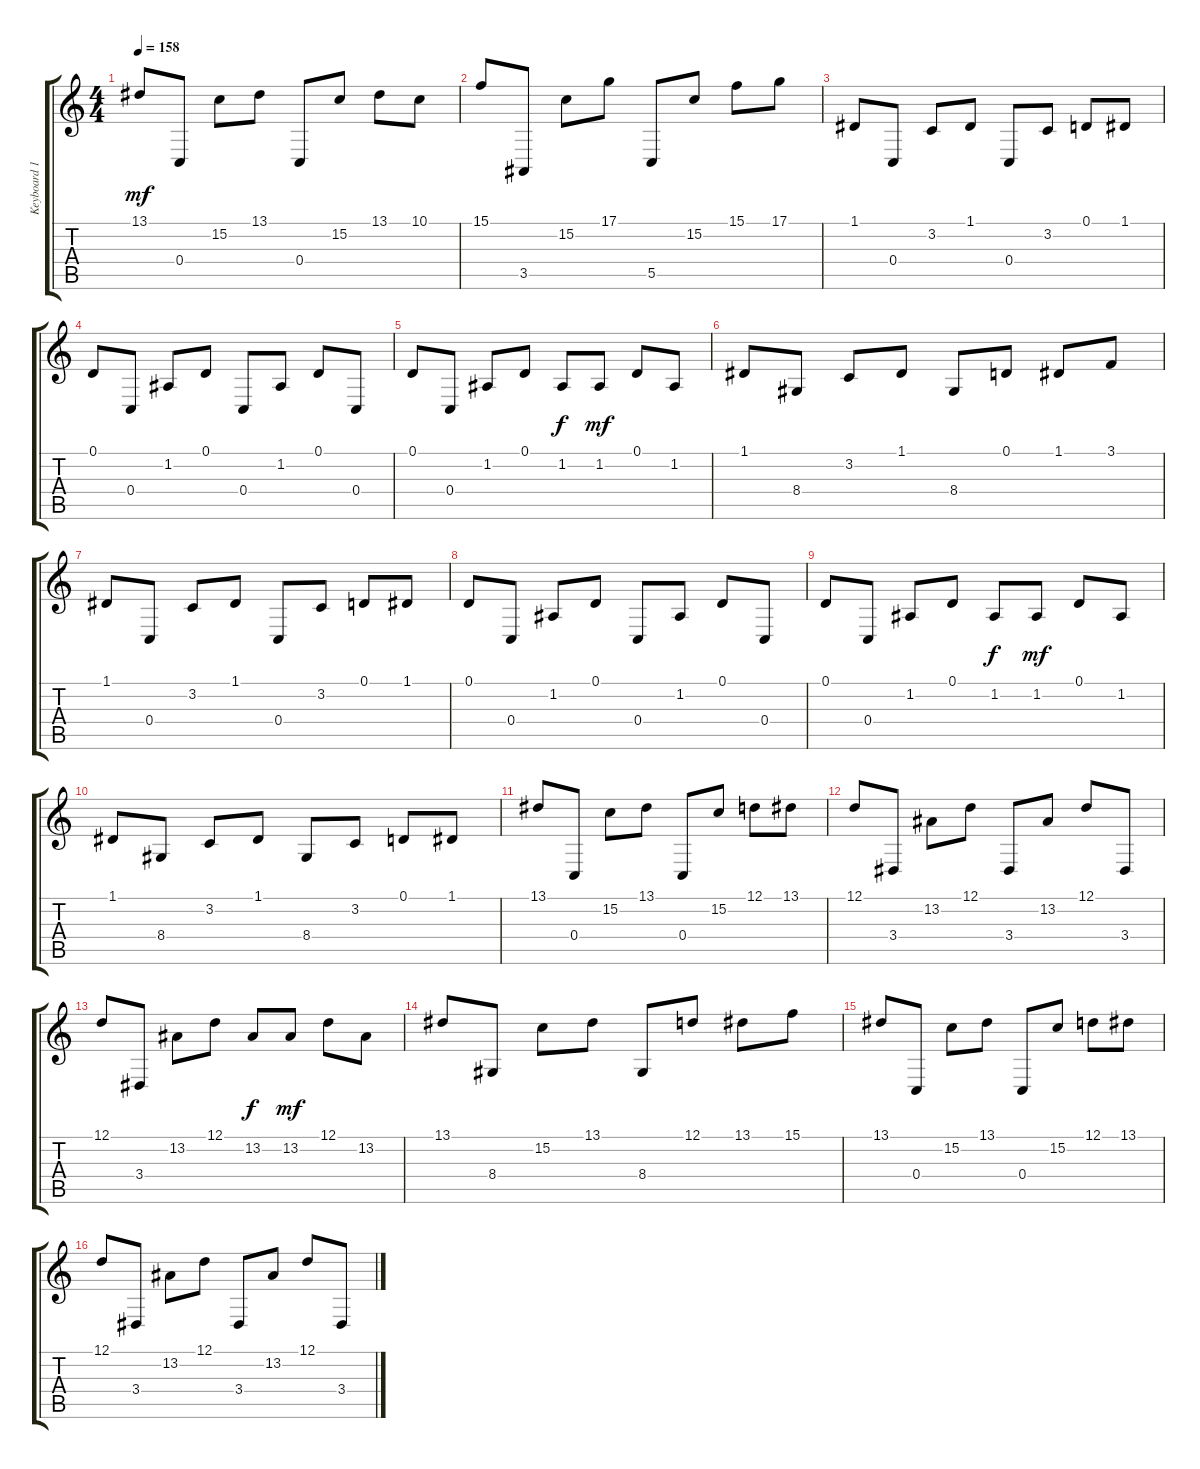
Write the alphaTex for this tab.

\track ("Keyboard 1" "Keyboard 1") {instrument lead2sawtooth}
\staff {score tabs}
\tuning (D4 A3 F3 C3 G2 C2) {hide}
\ts (4 4)
\tempo 158
\clef g2
\ks c
13.1.8{dy mf} 0.4.8 15.2.8 13.1.8 0.4.8 15.2.8 13.1.8 10.1.8 |
15.1.8 3.5.8 15.2.8 17.1.8 5.5.8 15.2.8 15.1.8 17.1.8 |
1.1.8 0.4.8 3.2.8 1.1.8 0.4.8 3.2.8 0.1.8 1.1.8 |
0.1.8 0.4.8 1.2.8 0.1.8 0.4.8 1.2.8 0.1.8 0.4.8 |
0.1.8 0.4.8 1.2.8 0.1.8 1.2.8{dy f} 1.2.8{dy mf} 0.1.8 1.2.8 |
1.1.8 8.4.8 3.2.8 1.1.8 8.4.8 0.1.8 1.1.8 3.1.8 |
1.1.8 0.4.8 3.2.8 1.1.8 0.4.8 3.2.8 0.1.8 1.1.8 |
0.1.8 0.4.8 1.2.8 0.1.8 0.4.8 1.2.8 0.1.8 0.4.8 |
0.1.8 0.4.8 1.2.8 0.1.8 1.2.8{dy f} 1.2.8{dy mf} 0.1.8 1.2.8 |
1.1.8 8.4.8 3.2.8 1.1.8 8.4.8 3.2.8 0.1.8 1.1.8 |
13.1.8 0.4.8 15.2.8 13.1.8 0.4.8 15.2.8 12.1.8 13.1.8 |
12.1.8 3.4.8 13.2.8 12.1.8 3.4.8 13.2.8 12.1.8 3.4.8 |
12.1.8 3.4.8 13.2.8 12.1.8 13.2.8{dy f} 13.2.8{dy mf} 12.1.8 13.2.8 |
13.1.8 8.4.8 15.2.8 13.1.8 8.4.8 12.1.8 13.1.8 15.1.8 |
13.1.8 0.4.8 15.2.8 13.1.8 0.4.8 15.2.8 12.1.8 13.1.8 |
12.1.8 3.4.8 13.2.8 12.1.8 3.4.8 13.2.8 12.1.8 3.4.8
